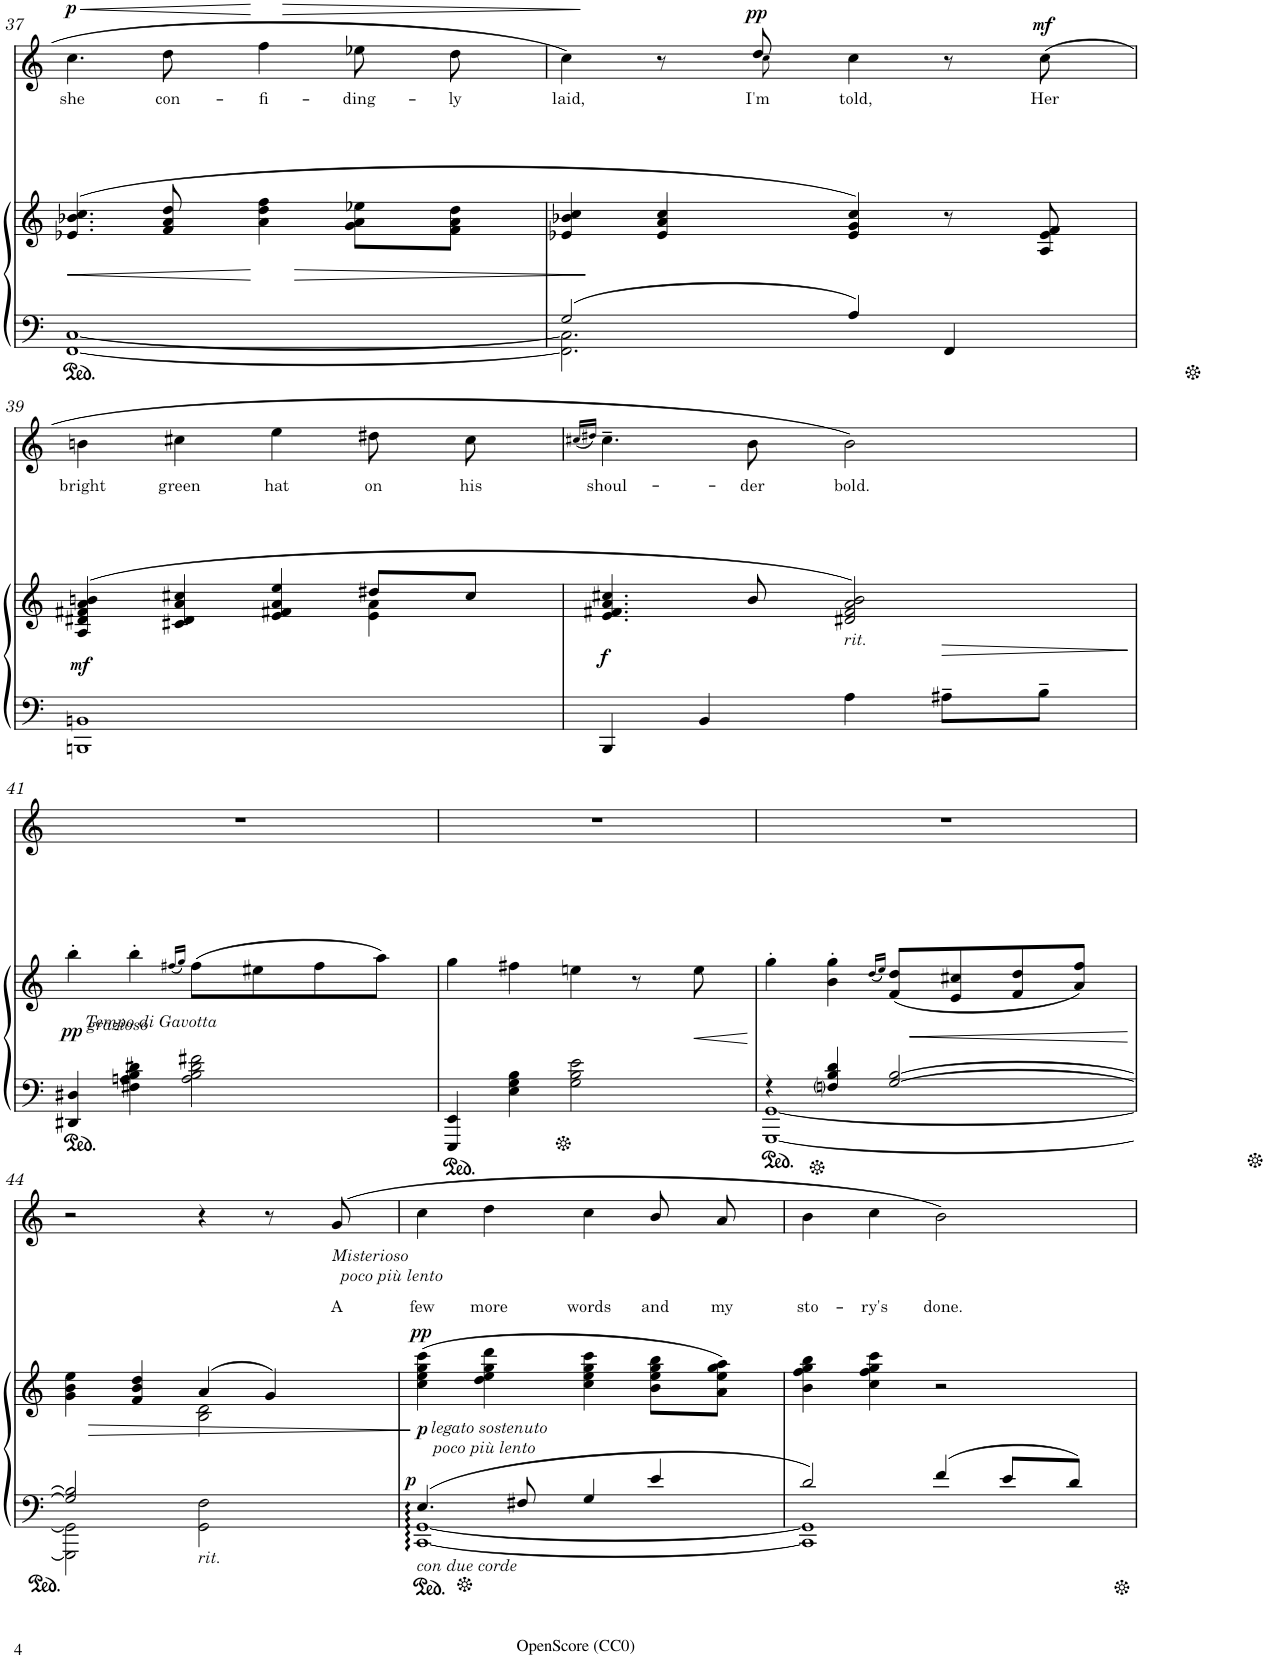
**kern	**kern	**dynam	**kern	**text	**dynam
*part2	*part2	*part2	*part1	*part1	*part1
*staff3	*staff2	*staff2/3	*staff1	*staff1	*staff1
*I"Piano	*	*	*I"Voice	*	*
*I'Pno	*	*	*	*	*
!!LO:PB:g=z
*clefF4	*clefG2	*	*clefG2	*	*
*k[]	*k[]	*	*k[]	*	*
*M4/4	*M4/4	*	*M4/4	*	*
*met(c)	*met(c)	*	*met(c)	*	*
=37	=37	=37	=37	=37	=37
!	!	!LO:HP:b	!	!LO:LY:b	!LO:HP:b
!	!	!	!	!	!LO:DY:n=1:a
[<1FF [1C	(4.e-X/ 4.b-X/ 4.cc/	<	4.cc\	she	< p
!	!	!	!	!LO:LY:b	!
.	8f/ 8a/ 8dd/	.	8dd\	con-	.
!	!	!LO:HP:n=1:b	!	!LO:LY:b	!LO:HP:n=1:b
.	4a\ 4dd\ 4ff\	[ >	4ff\	-fi-	[ >
!	!	!	!	!LO:LY:b	!
.	8g\ 8a\ 8ee-X\L	.	8ee-X\	-ding-	.
!	!	!	!	!LO:LY:b	!
.	8f\ 8a\ 8dd\J	.	8dd\	-ly	.
=38	=38	=38	=38	=38	=38
*^	*	*	*	*	*
!	!	!	!	!	!LO:LY:b	!
*	*	*	*	*^	*	*
2G/	2.FF\] 2.C\]	4e-X/ 4b-X/ 4cc/	.	4cc\	4.ryy	laid,	.
.	.	4e-/ 4a/ 4cc/	]	8r	.	.	]
!	!	!	!	!	!	!LO:LY:b	!LO:DY:a
.	.	.	.	8dd/	8cc\	I'm	pp
!	!	!	!	!	!	!LO:LY:b	!
4A/	.	4e-/ 4g/ 4cc/)	.	4cc\	2ryy	told,	.
4FF/	4ryy	8r	.	8r	.	.	.
!	!	!	!	!	!	!LO:LY:b	!LO:DY:a
.	.	8A/ 8e-/ 8f/	.	(8cc\	.	Her	mf
*v	*v	*	*	*v	*v	*	*
!!LO:LB:g=z
=39	=39	=39	=39	=39	=39
*	*^	*	*	*	*
!	!	!	!LO:DY:b	!	!LO:LY:b	!
1BBBn 1BBn	(4A/ 4d#X/ 4f#X/ 4a/ 4bn/	2.ryy	mf	4bn\	bright	.
!	!	!	!	!	!LO:LY:b	!
.	4c#X/ 4d#/ 4a/ 4cc#X/	.	.	4cc#X\	green	.
!	!	!	!	!	!LO:LY:b	!
.	4e/ 4f#X/ 4a/ 4ee/	.	.	4ee\	hat	.
!	!	!	!	!	!LO:LY:b	!
.	8dd#X/L	4e\ 4a\	.	8dd#X\	on	.
!	!	!	!	!	!LO:LY:b	!
.	8cc#/J	.	.	8cc#\	his	.
*	*v	*v	*	*	*	*
=40	=40	=40	=40	=40	=40
.	.	.	(16qcc#X/LL	.	.
.	.	.	16qdd#X/JJ)	.	.
!	!	!LO:DY:b	!	!LO:LY:b	!
4BBB/	4.e/ 4.f#X/ 4.a/ 4.cc#X/	f	4.cc#~\	shoul-	.
4BB/	.	.	.	.	.
!	!	!	!	!LO:LY:b	!
.	8b/	.	8b\	-der	.
!	!LO:TX:b:i:t=rit.	!	!	!	!
!	!	!	!	!LO:LY:b	!
4A\	2d#X/ 2f#/ 2a/ 2b/)	.	2b\)	bold.	.
8A#X~\L	.	.	.	.	.
8B~\J	.	.	.	.	.
!!LO:LB:g=z
=41	=41	=41	=41	=41	=41
!	!LO:TX:b:i:t=grazioso	!	!	!	!
!	!LO:TX:b:i:t=Tempo di Gavotta	!	!	!	!
!	!	!LO:DY:b	!	!	!
4DD#X/ 4D#X/	4bb'\	pp	1r	.	.
4F#X\ 4An\ 4B\ 4d#X\	4bb'\	.	.	.	.
.	(16qff#X/LL	.	.	.	.
.	16qgg/JJ)	.	.	.	.
2A\ 2B\ 2d#\ 2f#X\	(8ff#\L	.	.	.	.
.	8ee#X\	.	.	.	.
.	8ff#\	.	.	.	.
.	8aa\J)	.	.	.	.
=42	=42	=42	=42	=42	=42
4EEE/ 4EE/	4gg\	.	1r	.	.
4E\ 4G\ 4B\	4ff#X\	.	.	.	.
2G\ 2B\ 2e\	4een\	.	.	.	.
.	8r	.	.	.	.
!	!	!LO:HP:b	!	!	!
.	8ee\	<	.	.	.
.	.	[	.	.	.
=43	=43	=43	=43	=43	=43
*^	*	*	*	*	*
4r	[1GGG [1GG	4gg'\	.	1r	.	.
4Fni/ 4B/ 4d/	.	4b\' 4gg\'	.	.	.	.
.	.	(16qdd/LL	.	.	.	.
.	.	16qee/JJ)	.	.	.	.
[2G/ [2B/	.	(8f/ 8dd/L	.	.	.	.
.	.	8e/ 8cc#X/	.	.	.	.
.	.	8f/ 8dd/	.	.	.	.
.	.	8a/ 8ff/J)	.	.	.	.
!!LO:LB:g=z
=44	=44	=44	=44	=44	=44	=44
!	!	!	!LO:HP:b	!	!	!
*	*	*^	*	*	*	*
2G/] 2B/]	2GGG\] 2GG\]	4g\ 4b\ 4ee\	2ryy	>	2r	.	.
.	.	4f/ 4b/ 4dd/	.	.	.	.	.
!LO:TX:b:i:t=rit.	!	!	!	!	!	!	!
2GG\ 2F\	2ryy	(4a/	2B\ 2d\	.	4r	.	.
.	.	4g/)	.	.	8r	.	.
!	!	!	!	!	!LO:TX:b:i:t=Misterioso	!	!
!	!	!	!	!	!LO:TX:b:t=poco più lento	!	!
!	!	!	!	!	!	!LO:LY:b	!
.	.	.	.	.	(8g/	A	.
*v	*v	*	*	*	*	*	*
*	*v	*v	*	*	*	*
.	.	]	.	.	.
=45	=45	=45	=45	=45	=45
*^	*	*	*	*	*
!	!	!LO:TX:b:i:t=legato sostenuto	!	!	!	!
!	!	!LO:TX:b:i:t=poco più lento	!	!	!	!
!LO:TX:b:i:t=con due corde	!	!	!	!	!	!
!	!	!	!LO:DY:a=2	!	!LO:LY:b	!
!	!	!	!LO:DY:n=1:b	!	!	!
!	!	!	!LO:DY:n=2:a	!	!	!
4.E/	[1CC [1GG	(4cc\ 4ee\ 4gg\ 4ccc\	p p pp	4cc\	few	.
!	!	!	!	!	!LO:LY:b	!
.	.	4dd\ 4ee\ 4gg\ 4ddd\	.	4dd\	more	.
8F#X/	.	.	.	.	.	.
!	!	!	!	!	!LO:LY:b	!
4G/	.	4cc\ 4ee\ 4gg\ 4ccc\	.	4cc\	words	.
!	!	!	!	!	!LO:LY:b	!
4e/	.	8b\ 8ee\ 8gg\ 8bb\L	.	8b/	and	.
!	!	!	!	!	!LO:LY:b	!
.	.	8a\ 8ee\ 8gg\ 8aa\J)	.	8a/	my	.
=46	=46	=46	=46	=46	=46	=46
!	!	!	!	!	!LO:LY:b	!
2d/	1CC] 1GG]	4b\ 4ff\ 4gg\ 4bb\	.	4b\	sto-	.
!	!	!	!	!	!LO:LY:b	!
.	.	4cc\ 4ff\ 4gg\ 4ccc\	.	4cc\	-ry's	.
!	!	!	!	!	!LO:LY:b	!
4f/	.	2r	.	2b\)	done.	.
8e/L	.	.	.	.	.	.
8d/J	.	.	.	.	.	.
*v	*v	*	*	*	*	*
=	=	=	=	=	=
*-	*-	*-	*-	*-	*-
